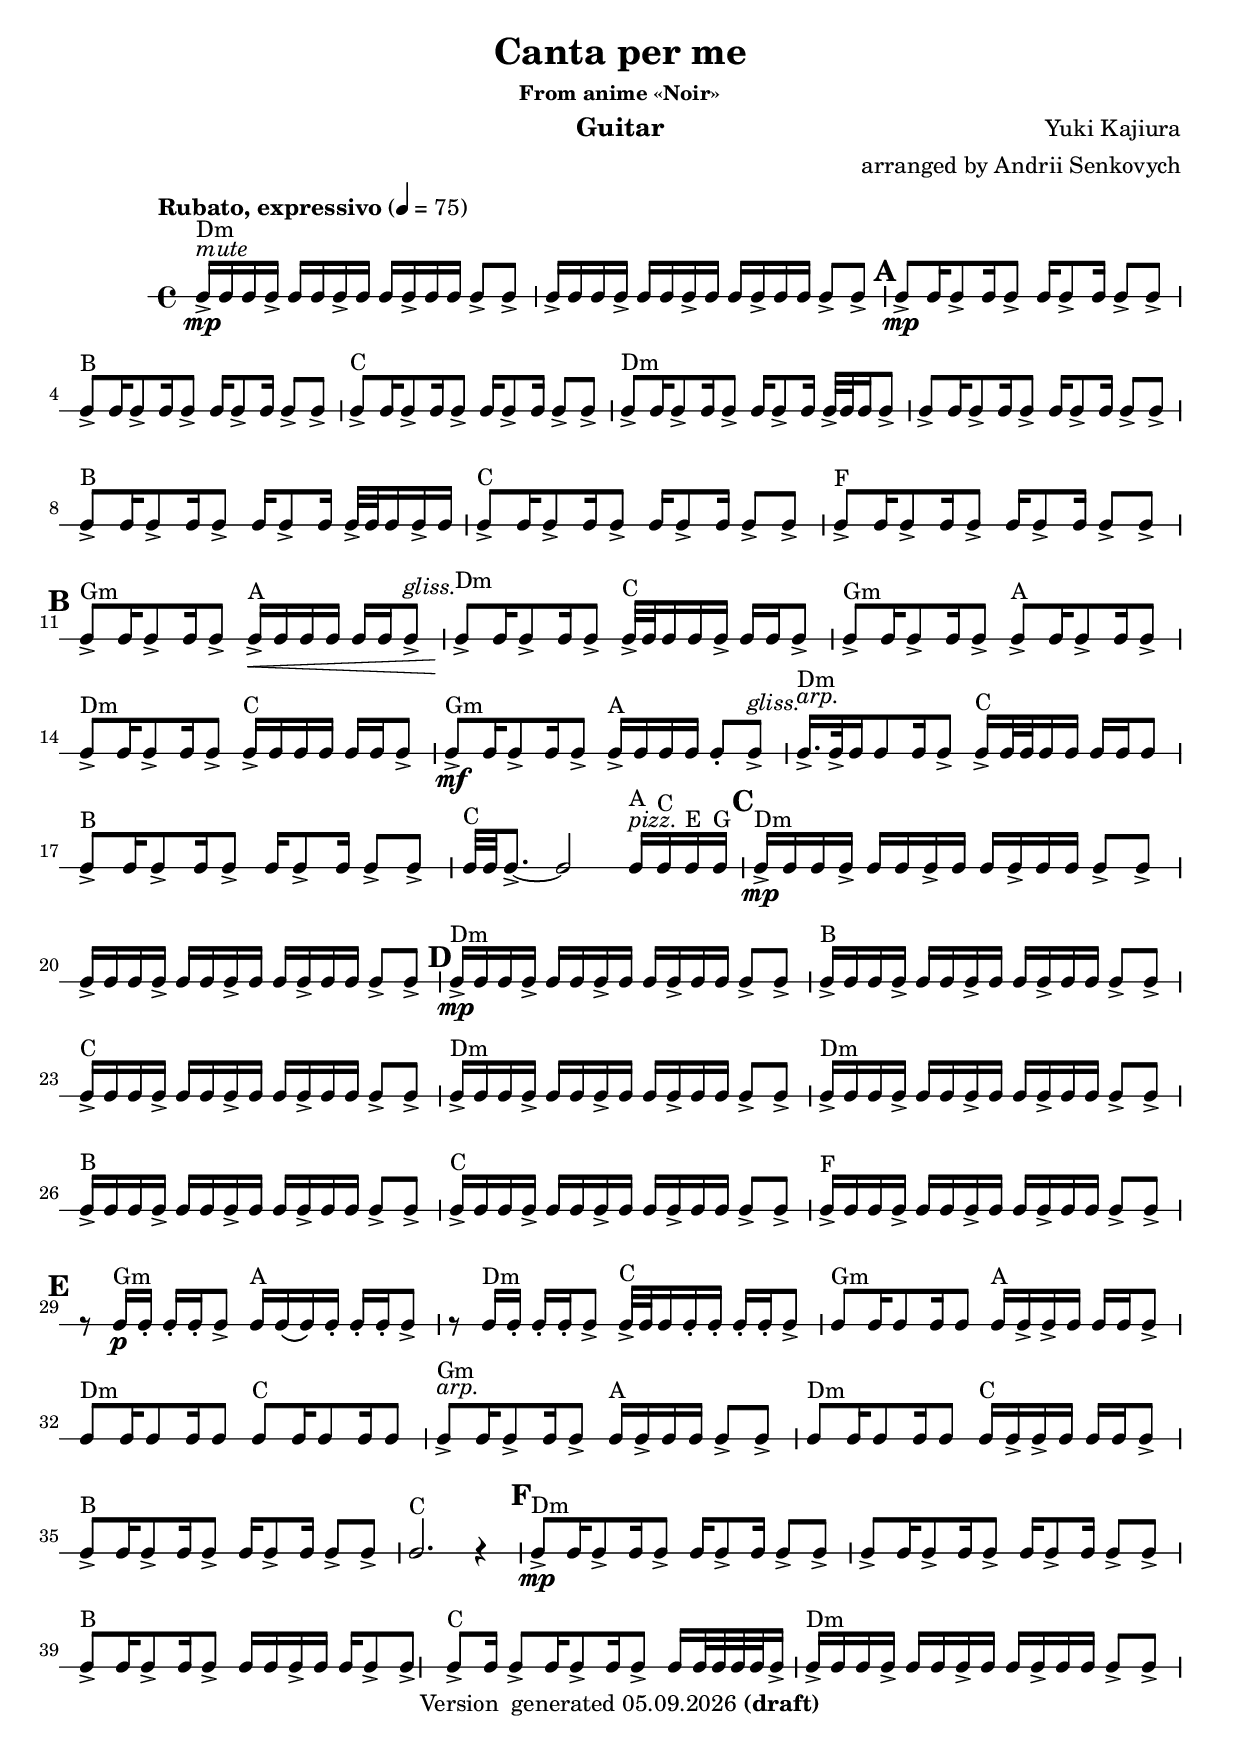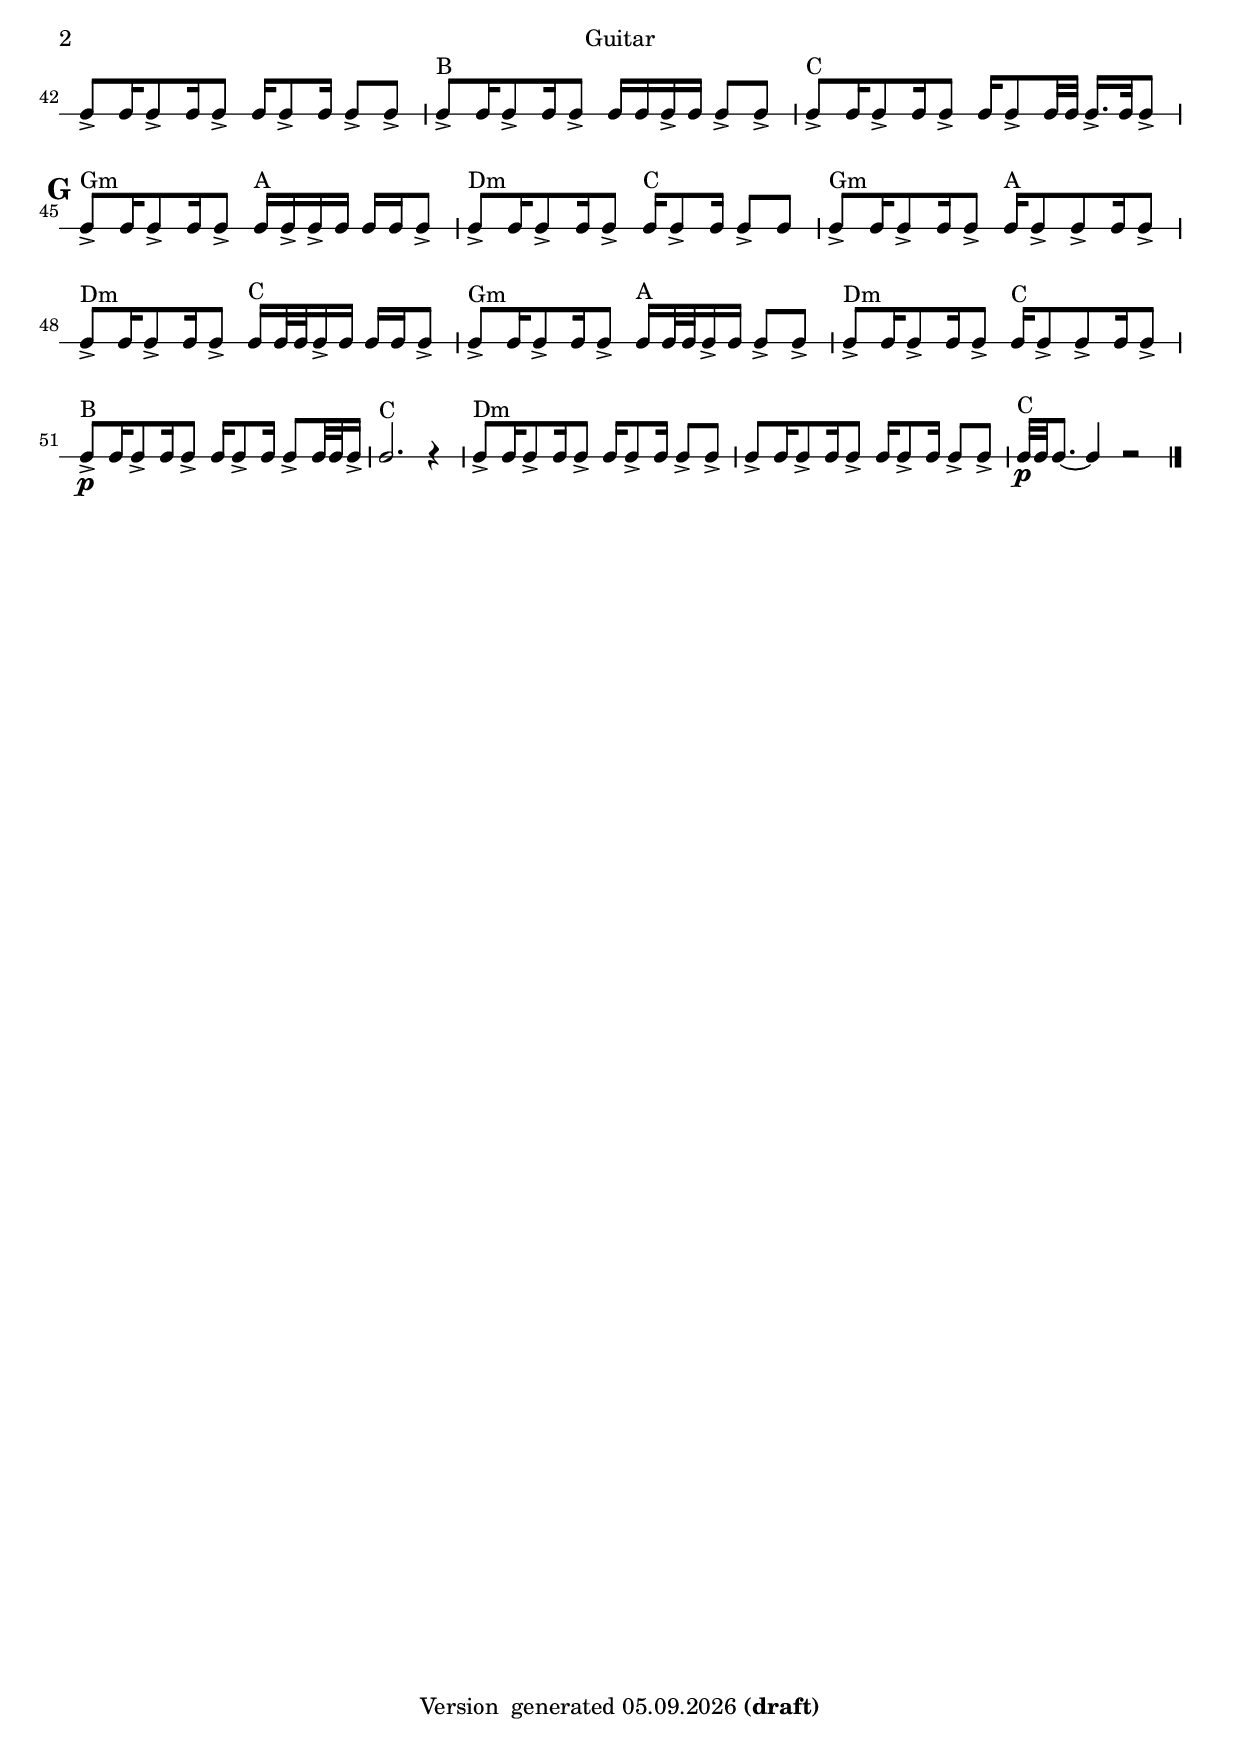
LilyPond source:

\include "src/header.ly"

\header {
    instrument = "Guitar"
}

\include "src/settings.ly"
accDm = \markup { Dm }
accGm = \markup { Gm } 
accB = \markup { B }
accC = \markup { C }
accF = \markup { F }
accA = \markup { A } 

guitar = \new RhythmicStaff {
  \tag #'score \set Staff.instrumentName = "Guitar"
  \tag #'part \defaultTempo
  \defaultKey
  \defaultTime
  \tag #'score \tag #'part \relative c {
    d16->^\markup{\italic mute}^\accDm\mp d d d-> d d d-> d d d-> d d d8-> d->
    d16-> d d d-> d d d-> d d d-> d d d8-> d->

    \mark \default

    d8->\mp d16 d8-> d16 d8-> d16 d8-> d16 d8-> d8->
    b8->^\accB b16 b8-> b16 b8-> b16 b8-> b16 b8-> b8->
    c8->^\accC c16 c8-> c16 c8-> c16 c8-> c16 c8-> c8->
    d8->^\accDm d16 d8-> d16 d8-> d16 d8-> d16 d32-> d32 d16 d8->

    d8-> d16 d8-> d16 d8-> d16 d8-> d16 d8-> d8->
    b8->^\accB b16 b8-> b16 b8-> b16 b8-> b16 b32-> b32 b16 b16-> b16
    c8->^\accC c16 c8-> c16 c8-> c16 c8-> c16 c8-> c8->
    f8->^\accF f16 f8-> f16 f8-> f16 f8-> f16 f8-> f8->

    \mark \default

    g8->^\accGm   g16 g8-> g16 g8-> 
      a16->^\accA\< a16 a a a16 a16 a8->^\markup{ \italic gliss. }
    d8->^\accDm\! d16 d8-> d16 d8-> c32->^\accC c32 c16 c c-> c16 c16 c8->
    g8->^\accGm   g16 g8-> g16 g8-> a8->^\accA a16 a8-> a16 a8->
    d8->^\accDm   d16 d8-> d16 d8-> c16->^\accC c c c16 c c c8-> 

    g8->^\accGm\mf   g16 g8-> g16 g8-> 
      a16->^\accA a16 a a a8-. a8->^\markup{ \italic gliss.}
    d16.->^\markup{ \italic arp. }^\accDm d32-> d16 d8 d16 d8-> 
      c16->^\accC c32 c32 c16 c16 c16 c16 c8
    b8->^\accB b16 b8-> b16 b8-> b16 b8-> b16 b8-> b8->
    c32^\accC c32 c8.->~ c2 
      a16^\markup{\italic pizz.}^\markup{A} c^\markup{ C } 
      e^\markup{ E } g^\markup{ G }

    \mark \default

    d16->^\accDm\mp d d d-> d d d-> d d d-> d d d8-> d->
    d16->        d d d-> d d d-> d d d-> d d d8-> d->

    \mark \default

    d16->^\accDm\mp d d d-> d d d-> d d d-> d d d8-> d->
    b16->^\accB b b b-> b b b-> b b b-> b b b8-> b->
    c16->^\accC c c c-> c c c-> c c c-> c c c8-> c->
    d16->^\accDm d d d-> d d d-> d d d-> d d d8-> d->

    d16->^\accDm d d d-> d d d-> d d d-> d d d8-> d->
    b16->^\accB b b b-> b b b-> b b b-> b b b8-> b->
    c16->^\accC c c c-> c c c-> c c c-> c c c8-> c->
    f16->^\accF f f f-> f f f-> f f f-> f f f8-> f->

    \mark \default

    r8 g16^\accGm\p g-. g-. g-. g8-> a16^\accA a\( a\) a-. a-. a-. a8->
    r8 g16^\accDm g-. g-. g-. g8-> a32^\accC-> a32 a16 a-. a-. a-. a-. a8->
    g8^\accGm g16 g8 g16 g8 a16^\accA a-> a-> a a a a8->
    d8^\accDm d16 d8 d16 d8 c8^\accC c16 c8 c16 c8

    g8^\markup{\italic arp.}^\accGm-> g16 g8-> g16 g8-> 
      a16^\accA a16-> a16 g16 g8-> g8->
    d8^\accDm d16 d8 d16 d8 c16^\accC c-> c-> c c c c8->
    b8->^\accB b16 b8-> b16 b8-> b16 b8-> b16 b8-> b8->
    c2.^\accC r4

    \mark \default

    d8->^\accDm\mp d16 d8-> d16 d8-> d16 d8-> d16 d8-> d->
    d8-> d16 d8-> d16 d8-> d16 d8-> d16 d8-> d->
    b8->^\accB b16 b8-> b16 b8-> b16 b b-> b b b8-> b->
    c8->^\accC c16 c8-> c16 c8-> c16 c8-> c16 c32 c c c c16-> 

    d16->^\accDm d d d-> d d d-> d d d-> d d d8-> d->
    d8-> d16 d8-> d16 d8-> d16 d8-> d16 d8-> d->
    b8->^\accB b16 b8-> b16 b8-> b16 b b-> b b8-> b->
    c8->^\accC c16 c8-> c16 c8-> c16 c8-> c32 c32 c16.-> c32 c8->

    \mark \default


    g8->^\accGm g16 g8-> g16 g8-> c16^\accA a-> a-> a a a a8->
    d8->^\accDm d16 d8-> d16 d8-> c16^\accC c8-> c16 c8-> c8
    g8->^\accGm d16 g8-> g16 g8-> a16^\accA a8-> a8-> a16 a8->
    d8->^\accDm d16 d8-> d16 d8-> c16^\accC c32 c32 c16-> c16 c16 c16 c8->

    g8->^\accGm g16 g8-> g16 g8-> a16^\accA a32 a32 a16-> a16 a8-> a8->
    d8->^\accDm d16 d8-> d16 d8-> c16^\accC c8-> c8-> c16 c8->
    b8->\p^\accB b16 b8-> b16 b8-> b16 b8-> b16 b8-> b32 b32 b16->
    c2.^\accC r4

    d8->^\accDm d16 d8-> d16 d8-> d16 d8-> d16 d8-> d8->
    d8-> d16 d8-> d16 d8-> d16 d8-> d16 d8-> d8->
    d32^\accC\p d32 d8.~ d4 r2
    \bar "|."
  }
}


{
  \set Score.markFormatter = #format-mark-box-numbers
  \keepWithTag #'part \guitar
}
\include "src/layout.ly"
